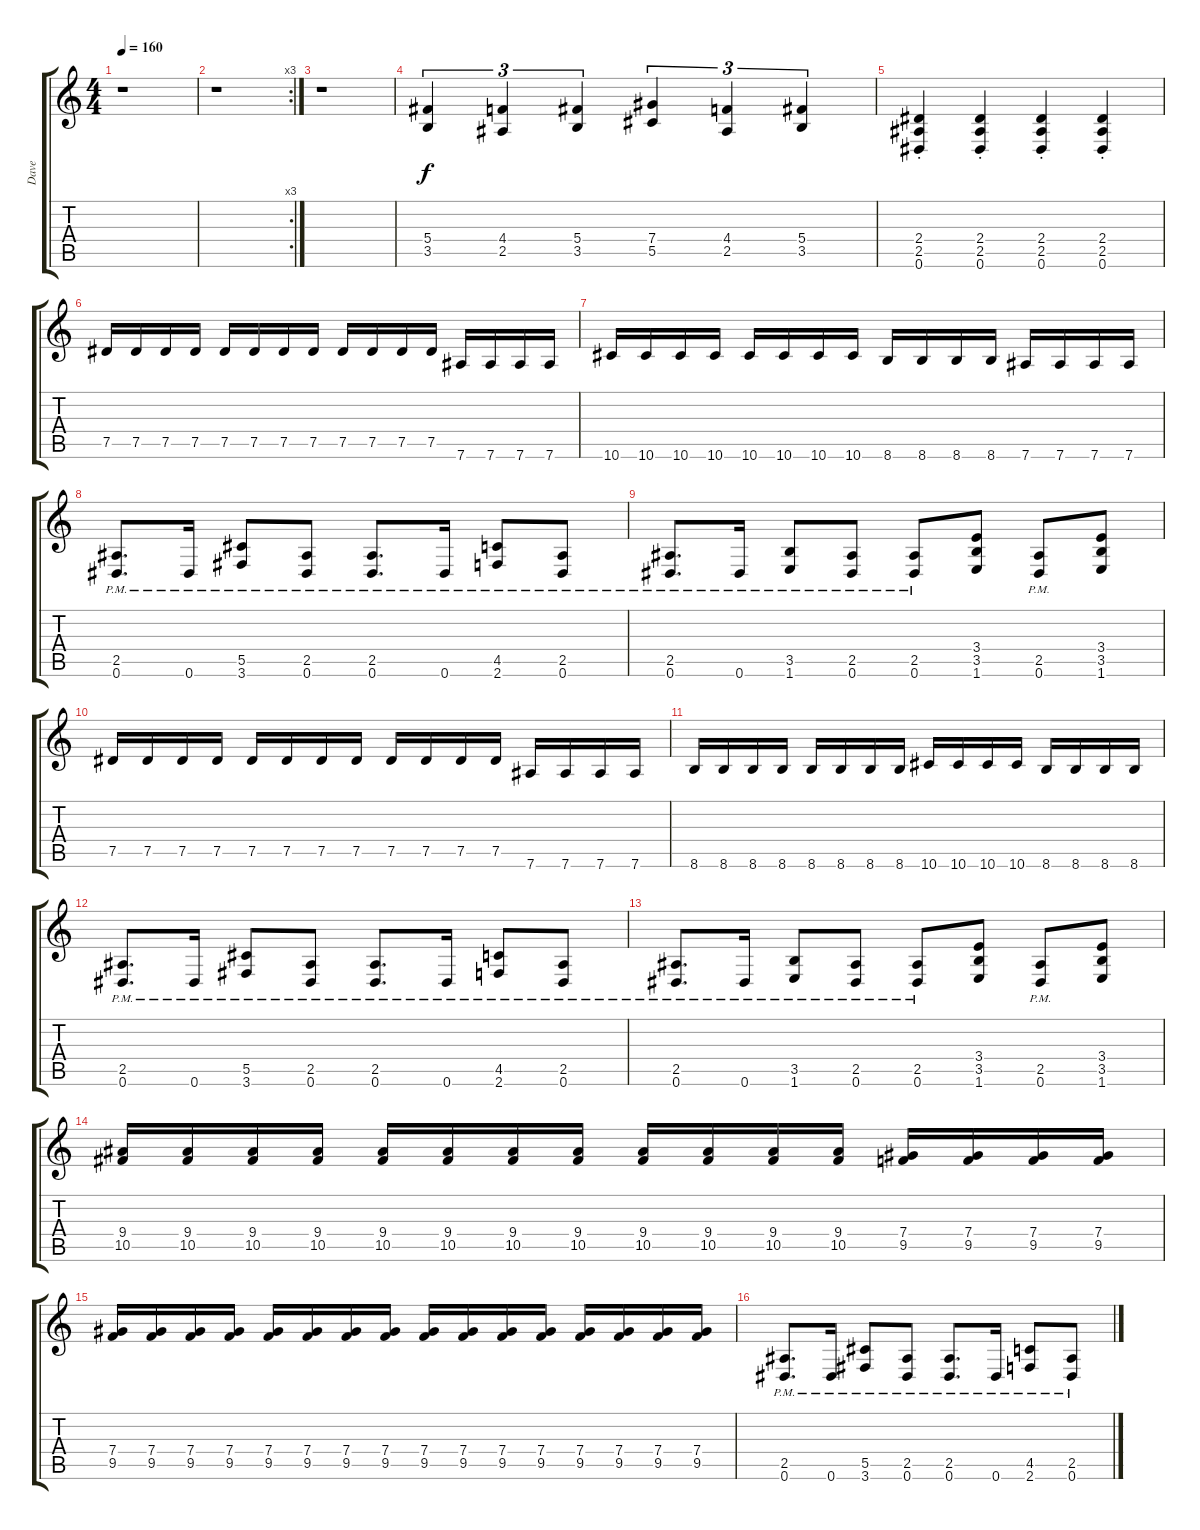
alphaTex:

\track ("Dave" "Dave") {instrument distortionguitar}
\staff {score tabs}
\tuning (Eb4 Bb3 Gb3 Db3 Ab2 Eb2) {hide}
\ts (4 4)
\tempo 160
\clef g2
\ks c
r.1{dy f} |
\rc 3
r.1 |
r.1 |
(5.4 3.5).4{tu (3 2)} (4.4 2.5).4{tu (3 2)} (5.4 3.5).4{tu (3 2)} (7.4 5.5).4{tu (3 2)} (4.4 2.5).4{tu (3 2)} (5.4 3.5).4{tu (3 2)} |
(2.4{st} 2.5{st} 0.6{st}).4 (2.4{st} 2.5{st} 0.6{st}).4 (2.4{st} 2.5{st} 0.6{st}).4 (2.4{st} 2.5{st} 0.6{st}).4 |
7.5.16 7.5.16 7.5.16 7.5.16 7.5.16 7.5.16 7.5.16 7.5.16 7.5.16 7.5.16 7.5.16 7.5.16 7.6.16 7.6.16 7.6.16 7.6.16 |
10.6.16 10.6.16 10.6.16 10.6.16 10.6.16 10.6.16 10.6.16 10.6.16 8.6.16 8.6.16 8.6.16 8.6.16 7.6.16 7.6.16 7.6.16 7.6.16 |
(2.5{pm} 0.6{pm}).8{d} 0.6{pm}.16 (5.5{pm} 3.6{pm}).8 (2.5{pm} 0.6{pm}).8 (2.5{pm} 0.6{pm}).8{d} 0.6{pm}.16 (4.5{pm} 2.6{pm}).8 (2.5{pm} 0.6{pm}).8 |
(2.5{pm} 0.6{pm}).8{d} 0.6{pm}.16 (3.5{pm} 1.6{pm}).8 (2.5{pm} 0.6{pm}).8 (2.5{pm} 0.6{pm}).8 (3.4 3.5 1.6).8 (2.5{pm} 0.6{pm}).8 (3.4 3.5 1.6).8 |
7.5.16 7.5.16 7.5.16 7.5.16 7.5.16 7.5.16 7.5.16 7.5.16 7.5.16 7.5.16 7.5.16 7.5.16 7.6.16 7.6.16 7.6.16 7.6.16 |
8.6.16 8.6.16 8.6.16 8.6.16 8.6.16 8.6.16 8.6.16 8.6.16 10.6.16 10.6.16 10.6.16 10.6.16 8.6.16 8.6.16 8.6.16 8.6.16 |
(2.5{pm} 0.6{pm}).8{d} 0.6{pm}.16 (5.5{pm} 3.6{pm}).8 (2.5{pm} 0.6{pm}).8 (2.5{pm} 0.6{pm}).8{d} 0.6{pm}.16 (4.5{pm} 2.6{pm}).8 (2.5{pm} 0.6{pm}).8 |
(2.5{pm} 0.6{pm}).8{d} 0.6{pm}.16 (3.5{pm} 1.6{pm}).8 (2.5{pm} 0.6{pm}).8 (2.5{pm} 0.6{pm}).8 (3.4 3.5 1.6).8 (2.5{pm} 0.6{pm}).8 (3.4 3.5 1.6).8 |
(9.4 10.5).16 (9.4 10.5).16 (9.4 10.5).16 (9.4 10.5).16 (9.4 10.5).16 (9.4 10.5).16 (9.4 10.5).16 (9.4 10.5).16 (9.4 10.5).16 (9.4 10.5).16 (9.4 10.5).16 (9.4 10.5).16 (7.4 9.5).16 (7.4 9.5).16 (7.4 9.5).16 (7.4 9.5).16 |
(7.4 9.5).16 (7.4 9.5).16 (7.4 9.5).16 (7.4 9.5).16 (7.4 9.5).16 (7.4 9.5).16 (7.4 9.5).16 (7.4 9.5).16 (7.4 9.5).16 (7.4 9.5).16 (7.4 9.5).16 (7.4 9.5).16 (7.4 9.5).16 (7.4 9.5).16 (7.4 9.5).16 (7.4 9.5).16 |
(2.5{pm} 0.6{pm}).8{d} 0.6{pm}.16 (5.5{pm} 3.6{pm}).8 (2.5{pm} 0.6{pm}).8 (2.5{pm} 0.6{pm}).8{d} 0.6{pm}.16 (4.5{pm} 2.6{pm}).8 (2.5{pm} 0.6{pm}).8
